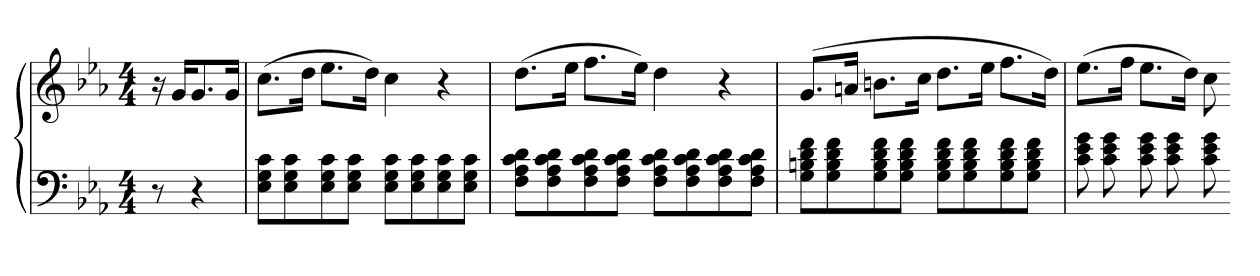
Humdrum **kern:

**kern	**kern
*part1	*part1
*staff2	*staff1
*clefF4	*clefG2
*k[b-e-a-]	*k[b-e-a-]
*c:	*c:
*M4/4	*M4/4
=	=
8r	16r
.	16gKL
4r	8.g
.	16gJk
=113	=113
8E- 8G 8cL	(8.ccL
8E- 8G 8c	.
.	16ddJk
8E- 8G 8c	8.ee-L
8E- 8G 8cJ	.
.	16ddJk)
8E- 8G 8cL	4cc
8E- 8G 8c	.
8E- 8G 8c	4r
8E- 8G 8cJ	.
=114	=114
8F 8A- 8c 8dL	(8.ddL
8F 8A- 8c 8d	.
.	16ee-Jk
8F 8A- 8c 8d	8.ffL
8F 8A- 8c 8dJ	.
.	16ee-Jk)
8F 8A- 8c 8dL	4dd
8F 8A- 8c 8d	.
8F 8A- 8c 8d	4r
8F 8A- 8c 8dJ	.
=115	=115
8G 8Bn 8d 8fL	(8.gL
8G 8B 8d 8f	.
.	16anJk
8G 8B 8d 8f	8.bnL
8G 8B 8d 8fJ	.
.	16ccJk
8G 8B 8d 8fL	8.ddL
8G 8B 8d 8f	.
.	16ee-Jk
8G 8B 8d 8f	8.ffL
8G 8B 8d 8fJ	.
.	16ddJk)
=116	=116
8c 8e- 8g	(8.ee-L
8c 8e- 8g	.
.	16ffJk
8c 8e- 8g	8.ee-L
8c 8e- 8g	.
.	16ddJk)
8c 8e- 8g	8cc
=-	=-
*-	*-
